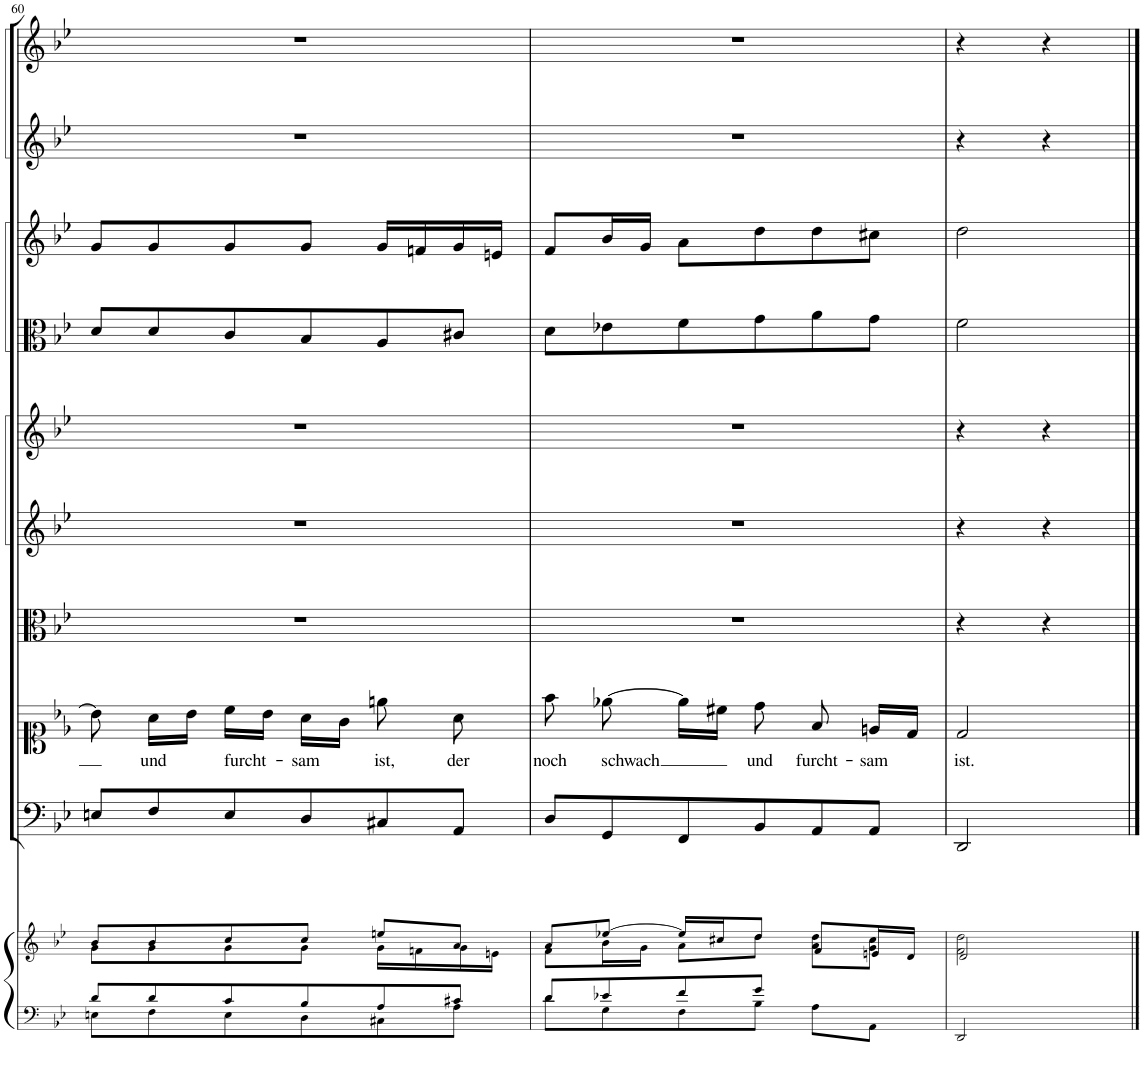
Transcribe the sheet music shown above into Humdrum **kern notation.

**kern	**kern	**kern	**kern	**text	**kern	**kern	**kern	**kern	**kern	**kern	**kern
*part10	*part10	*part9	*part8	*part8	*part7	*part6	*part5	*part4	*part3	*part2	*part1
*staff11	*staff10	*staff9	*staff8	*staff8	*staff7	*staff6	*staff5	*staff4	*staff3	*staff2	*staff1
*I"Piano reduction	*	*I"Continuo	*I"Soprano	*	*I"Viola	*I"Violino II	*I"Violino I	*I"Oboe II (Oboe da caccia)	*I"Oboe I	*I"Flauto II	*I"Flauto I
*I'Pno	*	*	*	*	*I'Vla	*I'Vln	*I'Vln	*	*I'Ob	*I'Fl	*I'Fl
!!LO:PB:g=z
*clefF4	*clefG2	*clefF4	*clefC1	*	*clefC3	*clefG2	*clefG2	*clefC3	*clefG2	*clefG2	*clefG2
*	*	*	*	*	*	*	*	*Trd12c21	*	*	*
*k[b-e-]	*k[b-e-]	*k[b-e-]	*k[b-e-]	*	*k[b-e-]	*k[b-e-]	*k[b-e-]	*k[b-e-]	*k[b-e-]	*k[b-e-]	*k[b-e-]
*M3/4	*M3/4	*M3/4	*M3/4	*	*M3/4	*M3/4	*M3/4	*M3/4	*M3/4	*M3/4	*M3/4
=60	=60	=60	=60	=60	=60	=60	=60	=60	=60	=60	=60
*^	*^	*	*	*	*	*	*	*	*	*	*
8d/L	8En\L	8b-/L	8g\L	8En/L	8b-\]	.	2.r	2.r	2.r	8d/L	8g/L	2.r	2.r
!	!	!	!	!	!	!LO:LY:b	!	!	!	!	!	!	!
8d/	8F\	8b-/	8g\	8F/	16a\LL	und	.	.	.	8d/	8g/	.	.
.	.	.	.	.	16b-\JJ	.	.	.	.	.	.	.	.
!	!	!	!	!	!	!LO:LY:b	!	!	!	!	!	!	!
8c/	8E\	8cc/	8g\	8E/	16cc\LL	furcht-	.	.	.	8c/	8g/	.	.
.	.	.	.	.	16b-\JJ	.	.	.	.	.	.	.	.
!	!	!	!	!	!	!LO:LY:b	!	!	!	!	!	!	!
8B-/	8D\	8cc/J	8g\J	8D/	16a\LL	-sam	.	.	.	8B-/	8g/J	.	.
.	.	.	.	.	16g\JJ	.	.	.	.	.	.	.	.
!	!	!	!	!	!	!LO:LY:b	!	!	!	!	!	!	!
8A/	8C#X\	8een/L	16g\LL	8C#X/	8een\	ist,	.	.	.	8A/	16g/LL	.	.
.	.	.	16fn\	.	.	.	.	.	.	.	16fn/	.	.
!	!	!	!	!	!	!LO:LY:b	!	!	!	!	!	!	!
8c#X/J	8A\J	8a/J	16g\	8AA/J	8a\	der	.	.	.	8c#X/J	16g/	.	.
.	.	.	16en\JJ	.	.	.	.	.	.	.	16en/JJ	.	.
=61	=61	=61	=61	=61	=61	=61	=61	=61	=61	=61	=61	=61	=61
!	!	!	!	!	!	!LO:LY:b	!	!	!	!	!	!	!
8d/L	8d\L	8a/L	8f\L	8D/L	8ff\	noch	2.r	2.r	2.r	8d\L	8f/L	2.r	2.r
!	!	!	!	!	!	!LO:LY:b	!	!	!	!	!	!	!
8e-X/	8G\	[8ee-X/J	16b-\L	8GG/	[8ee-X\	schwach	.	.	.	8e-X\	16b-/L	.	.
.	.	.	16g\JJ	.	.	.	.	.	.	.	16g/JJ	.	.
8f/	8F\	16ee-/LL]	8a\L	8FF/	16ee-\LL]	.	.	.	.	8f\	8a\L	.	.
.	.	16cc#X/J	.	.	16cc#X\JJ	.	.	.	.	.	.	.	.
!	!	!	!	!	!	!LO:LY:b	!	!	!	!	!	!	!
8g/J	8B-\J	8dd/J	8dd\J	8BB-/	8dd\	und	.	.	.	8g\	8dd\	.	.
!	!	!	!	!	!	!LO:LY:b	!	!	!	!	!	!	!
4ryy	8A\L	8f/L	8a\ 8dd\L	8AA/	8f/	furcht-	.	.	.	8a\	8dd\	.	.
!	!	!	!	!	!	!LO:LY:b	!	!	!	!	!	!	!
.	8AA\J	16en/L	8g\ 8cc#\J	8AA/J	16en/LL	-sam	.	.	.	8g\J	8cc#X\J	.	.
.	.	16d/JJ	.	.	16d/JJ	.	.	.	.	.	.	.	.
*v	*v	*	*	*	*	*	*	*	*	*	*	*	*
=62	=62	=62	=62	=62	=62	=62	=62	=62	=62	=62	=62	=62
!	!	!	!	!	!LO:LY:b	!	!	!	!	!	!	!
2DD/	2d/	2f\ 2dd\	2DD/	2d/	ist.	4r	4r	4r	2f\	2dd\	4r	4r
.	.	.	.	.	.	4r	4r	4r	.	.	4r	4r
*	*v	*v	*	*	*	*	*	*	*	*	*	*
==	==	==	==	==	==	==	==	==	==	==	==
*-	*-	*-	*-	*-	*-	*-	*-	*-	*-	*-	*-
